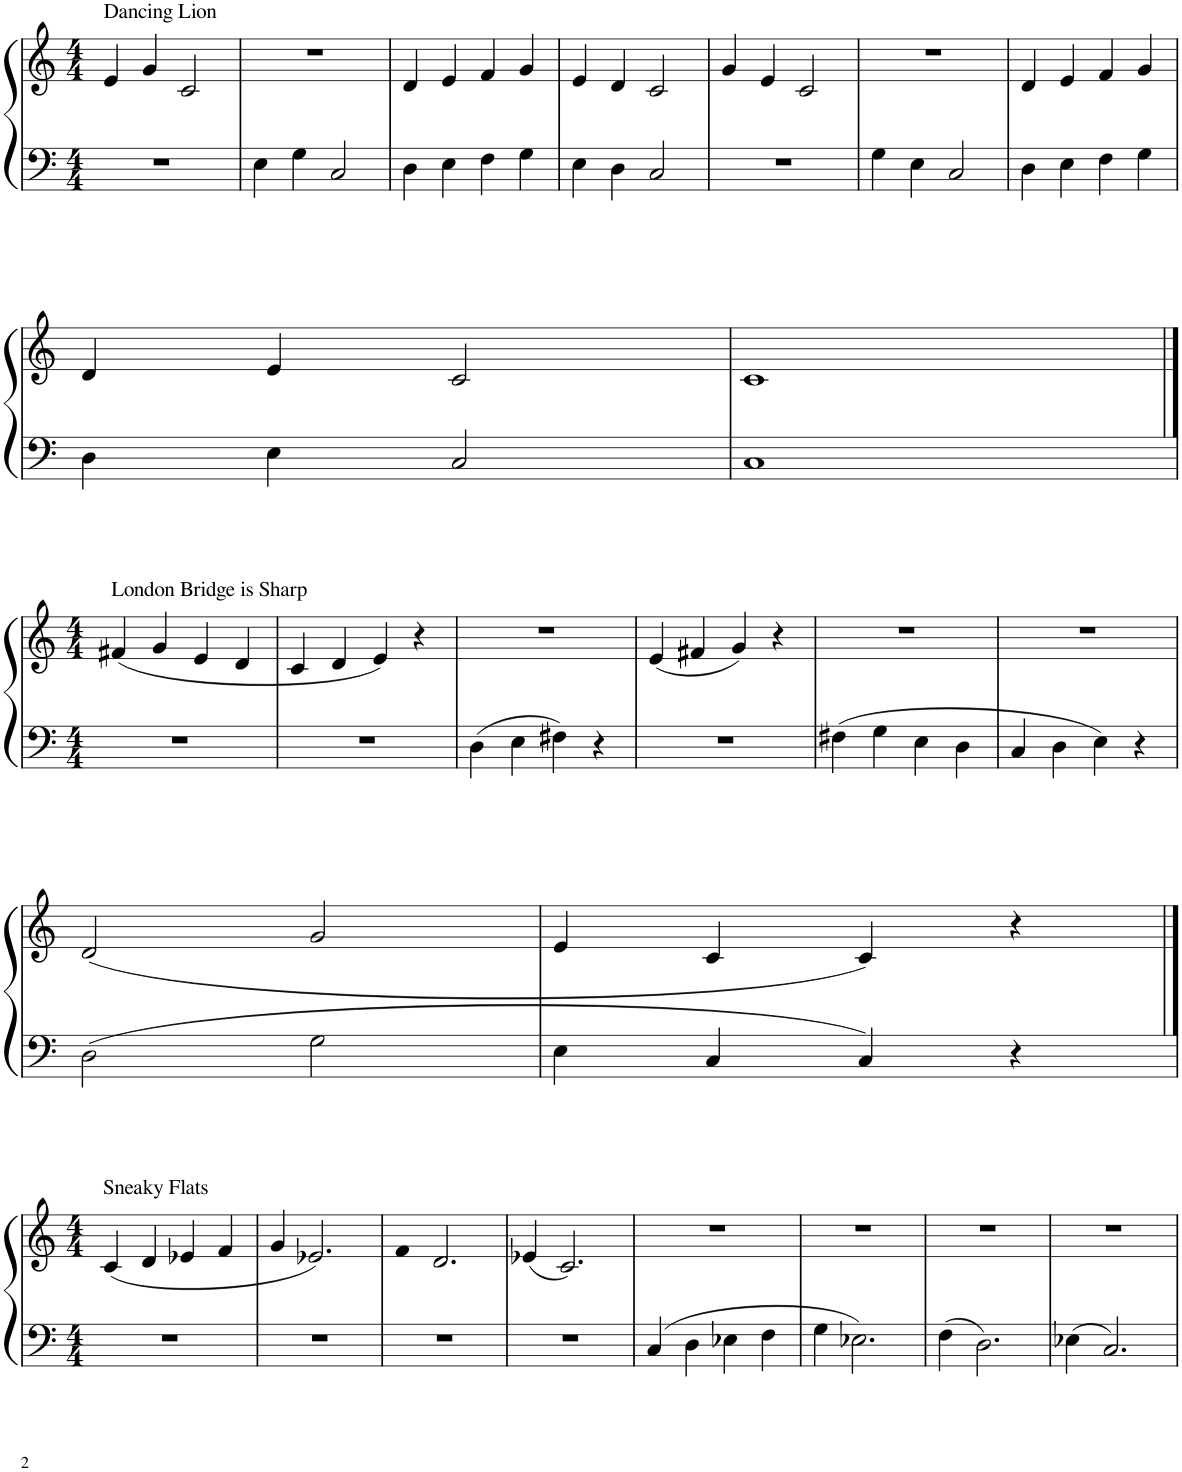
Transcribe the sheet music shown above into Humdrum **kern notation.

**kern	**kern
*part1	*part1
*staff2	*staff1
*I"Piano	*
*I'Pno	*
!!LO:PB:g=z
*clefF4	*clefG2
*k[]	*k[]
*M4/4	*M4/4
=21	=21
!	!LO:TX:a:t=Dancing Lion
1r	4e/
.	4g/
.	2c/
=22	=22
4E\	1r
4G\	.
2C/	.
=23	=23
4D\	4d/
4E\	4e/
4F\	4f/
4G\	4g/
=24	=24
4E\	4e/
4D\	4d/
2C/	2c/
=25	=25
1r	4g/
.	4e/
.	2c/
=26	=26
4G\	1r
4E\	.
2C/	.
=27	=27
4D\	4d/
4E\	4e/
4F\	4f/
4G\	4g/
!!LO:LB:g=z
=28	=28
4D\	4d/
4E\	4e/
2C/	2c/
=29	=29
1C	1c
!!LO:LB:g=z
==30	==30
*M4/4	*M4/4
!	!LO:TX:a:t=London Bridge is Sharp
1r	(4f#X/
.	4g/
.	4e/
.	4d/
=31	=31
1r	4c/
.	4d/
.	4e/)
.	4r
=32	=32
4D\	1r
4E\	.
4F#X\	.
4r	.
=33	=33
1r	(4e/
.	4f#X/
.	4g/)
.	4r
=34	=34
4F#X\	1r
4G\	.
4E\	.
4D\	.
=35	=35
4C/	1r
4D\	.
4E\	.
4r	.
!!LO:LB:g=z
=36	=36
2D\	(2d/
2G\	2g/
=37	=37
4E\	4e/
4C/	4c/
4C/	4c/)
4r	4r
!!LO:LB:g=z
==38	==38
*M4/4	*M4/4
!	!LO:TX:a:t=Sneaky Flats
1r	(4c/
.	4d/
.	4e-X/
.	4f/
=39	=39
1r	4g/
.	2.e-X/)
=40	=40
1r	4f
.	2.d/
=41	=41
1r	(4e-X/
.	2.c/)
=42	=42
4C/	1r
4D\	.
4E-X\	.
4F\	.
=43	=43
4G\	1r
2.E-X\	.
=44	=44
4F\	1r
2.D\	.
=45	=45
4E-X\	1r
2.C/	.
=	=
*-	*-
